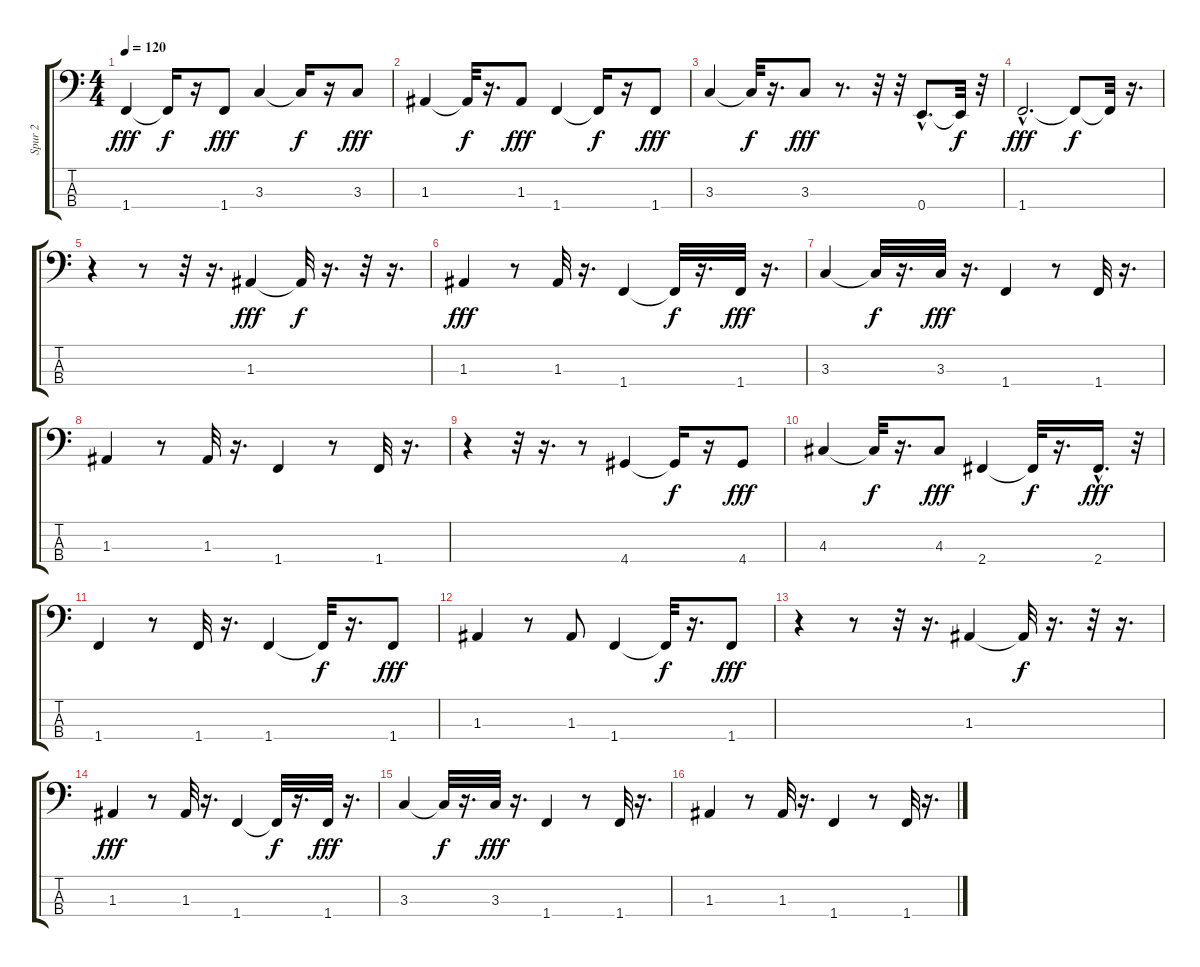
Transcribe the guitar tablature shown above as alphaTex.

\track ("Spur 2" "Spur 2") {instrument electricbassfinger}
\staff {score tabs}
\tuning (G2 D2 A1 E1) {hide}
\ts (4 4)
\tempo 120
\clef f4
\ks c
1.4.4{dy fff} 1.4{t}.16{dy f} r.16 1.4.8{dy fff} 3.3.4 3.3{t}.16{dy f} r.16 3.3.8{dy fff} |
1.3.4 1.3{t}.32{dy f} r.16{d} 1.3.8{dy fff} 1.4.4 1.4{t}.16{dy f} r.16 1.4.8{dy fff} |
3.3.4 3.3{t}.32{dy f} r.16{d} 3.3.8{dy fff} r.8{d} r.32 r.32 0.4{hac}.8{d} 0.4{t}.32{dy f} r.32 |
1.4{hac}.2{d dy fff} 1.4{t}.8{dy f} 1.4{t}.32 r.16{d} |
r.4 r.8 r.32 r.16{d} 1.3.4{dy fff} 1.3{t}.32{dy f} r.16{d} r.32 r.16{d} |
1.3.4{dy fff} r.8 1.3.32 r.16{d} 1.4.4 1.4{t}.32{dy f} r.16{d} 1.4.32{dy fff} r.16{d} |
3.3.4 3.3{t}.32{dy f} r.16{d} 3.3.32{dy fff} r.16{d} 1.4.4 r.8 1.4.32 r.16{d} |
1.3.4 r.8 1.3.32 r.16{d} 1.4.4 r.8 1.4.32 r.16{d} |
r.4 r.32 r.16{d} r.8 4.4.4 4.4{t}.16{dy f} r.16 4.4.8{dy fff} |
4.3.4 4.3{t}.32{dy f} r.16{d} 4.3.8{dy fff} 2.4.4 2.4{t}.32{dy f} r.16{d} 2.4{hac}.16{d dy fff} r.32 |
1.4.4 r.8 1.4.32 r.16{d} 1.4.4 1.4{t}.32{dy f} r.16{d} 1.4.8{dy fff} |
1.3.4 r.8 1.3.8 1.4.4 1.4{t}.32{dy f} r.16{d} 1.4.8{dy fff} |
r.4 r.8 r.32 r.16{d} 1.3.4 1.3{t}.32{dy f} r.16{d} r.32 r.16{d} |
1.3.4{dy fff} r.8 1.3.32 r.16{d} 1.4.4 1.4{t}.32{dy f} r.16{d} 1.4.32{dy fff} r.16{d} |
3.3.4 3.3{t}.32{dy f} r.16{d} 3.3.32{dy fff} r.16{d} 1.4.4 r.8 1.4.32 r.16{d} |
1.3.4 r.8 1.3.32 r.16{d} 1.4.4 r.8 1.4.32 r.16{d}
